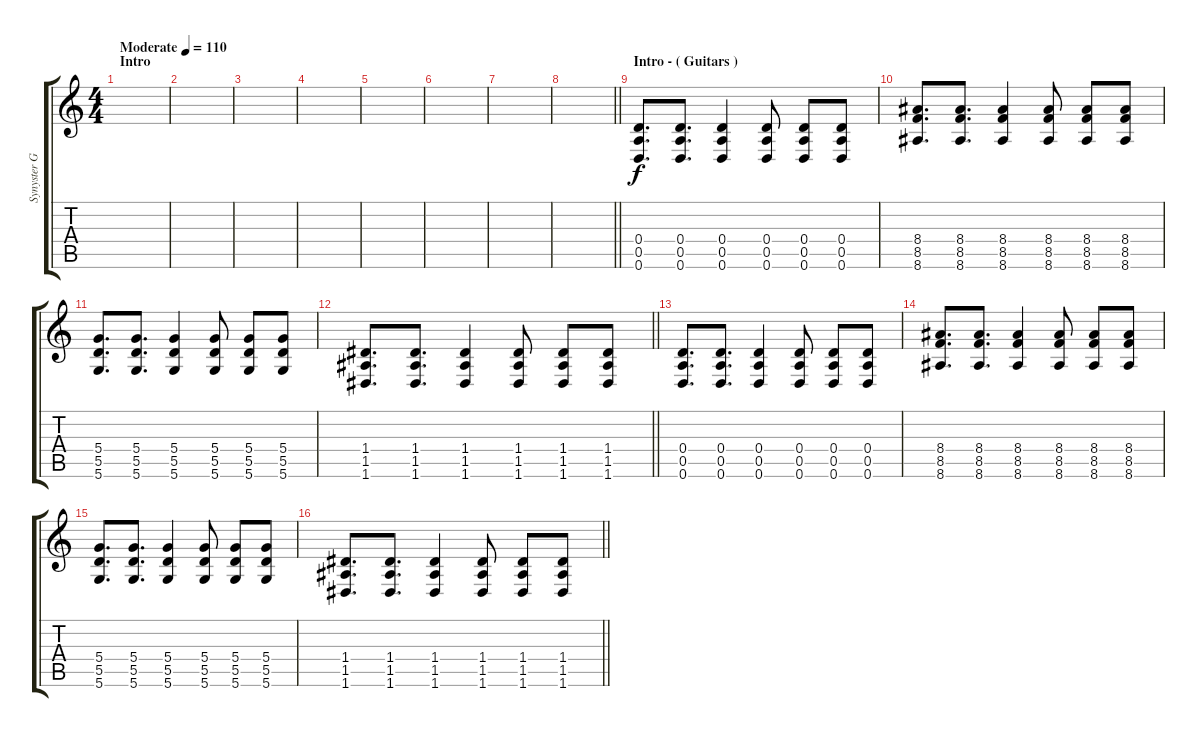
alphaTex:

\track ("Synyster Gates - Extra" "Synyster G") {instrument overdrivenguitar}
\staff {score tabs}
\tuning (E4 B3 G3 D3 A2 D2) {hide}
\ts (4 4)
\section ("" "Intro ")
\tempo (110 "Moderate")
\clef g2
\ks c
|
|
|
|
|
|
|
\barLineRight lightlight
|
\section ("" "Intro - ( Guitars ) ")
(0.4 0.5 0.6).8{d} (0.4 0.5 0.6).8{d} (0.4 0.5 0.6).4 (0.4 0.5 0.6).8 (0.4 0.5 0.6).8 (0.4 0.5 0.6).8 |
(8.4 8.5 8.6).8{d} (8.4 8.5 8.6).8{d} (8.4 8.5 8.6).4 (8.4 8.5 8.6).8 (8.4 8.5 8.6).8 (8.4 8.5 8.6).8 |
(5.4 5.5 5.6).8{d} (5.4 5.5 5.6).8{d} (5.4 5.5 5.6).4 (5.4 5.5 5.6).8 (5.4 5.5 5.6).8 (5.4 5.5 5.6).8 |
\barLineRight lightlight
(1.4 1.5 1.6).8{d} (1.4 1.5 1.6).8{d} (1.4 1.5 1.6).4 (1.4 1.5 1.6).8 (1.4 1.5 1.6).8 (1.4 1.5 1.6).8 |
(0.4 0.5 0.6).8{d} (0.4 0.5 0.6).8{d} (0.4 0.5 0.6).4 (0.4 0.5 0.6).8 (0.4 0.5 0.6).8 (0.4 0.5 0.6).8 |
(8.4 8.5 8.6).8{d} (8.4 8.5 8.6).8{d} (8.4 8.5 8.6).4 (8.4 8.5 8.6).8 (8.4 8.5 8.6).8 (8.4 8.5 8.6).8 |
(5.4 5.5 5.6).8{d} (5.4 5.5 5.6).8{d} (5.4 5.5 5.6).4 (5.4 5.5 5.6).8 (5.4 5.5 5.6).8 (5.4 5.5 5.6).8 |
\barLineRight lightlight
(1.4 1.5 1.6).8{d} (1.4 1.5 1.6).8{d} (1.4 1.5 1.6).4 (1.4 1.5 1.6).8 (1.4 1.5 1.6).8 (1.4 1.5 1.6).8
